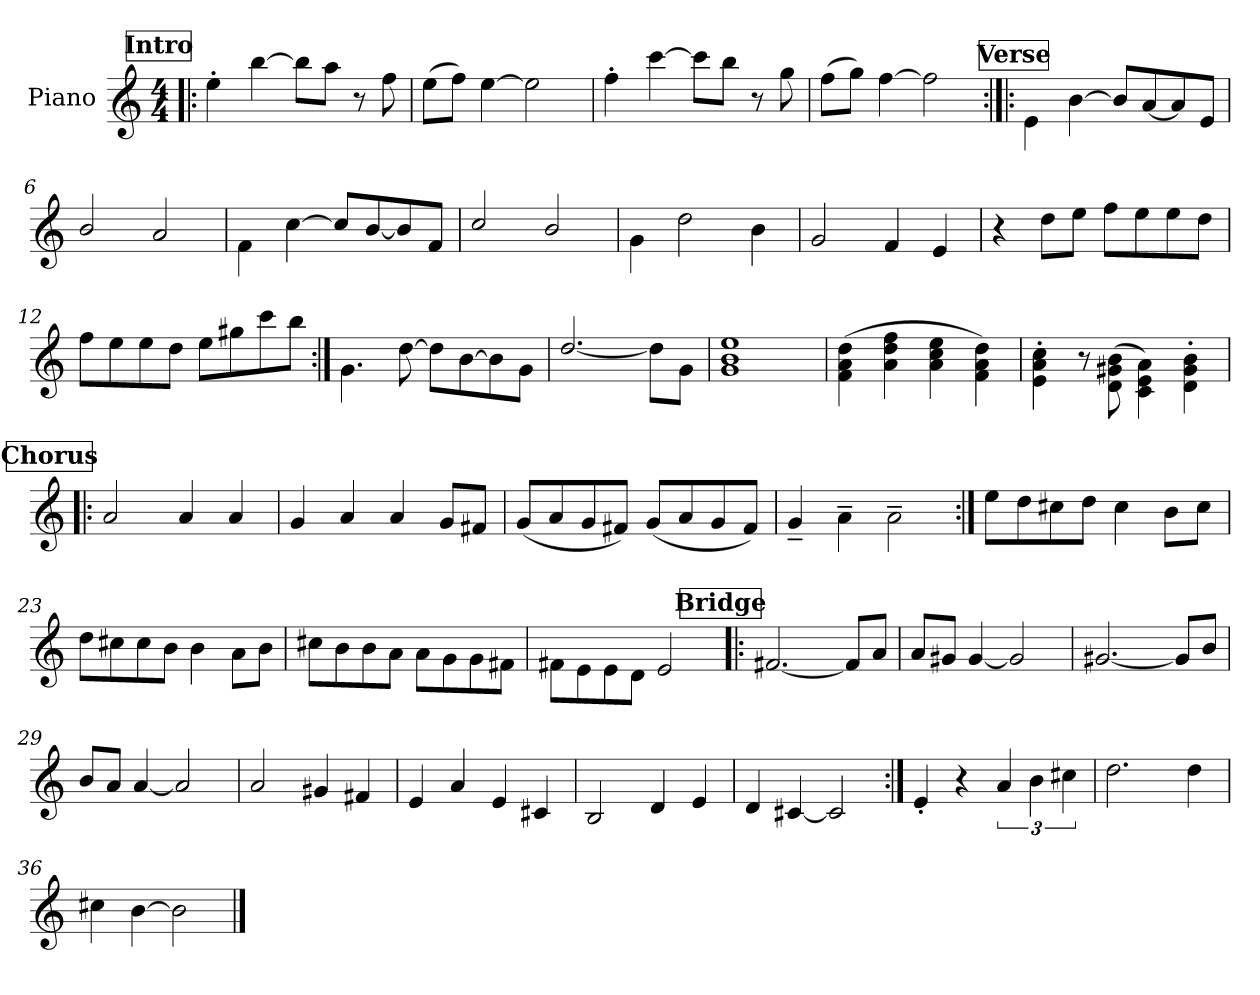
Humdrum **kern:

**kern
*part1
*staff1
*I"Piano
*I'Pno.
*clefG2
*k[]
*M4/4
*MM150
!!LO:REH:place=s1:a:B:fs=14:t=Intro
=1!|:
4ee'\
[4bb\
8bb\L]
8aa\J
8r
8ff\
=2
(>8ee\L
8ff\J)
[4ee\
2ee\]
=3
4ff'\
[4ccc\
8ccc\L]
8bb\J
8r
8gg\
=4
(>8ff\L
8gg\J)
[4ff\
2ff\]
!!LO:LB:g=z
!!LO:REH:place=s1:a:B:fs=14:t=Verse
=5:|!|:
4e\
[4b\
8b/L]
[8a/
8a/]
8e/J
=6
2b/
2a/
=7
4f\
[4cc\
8cc/L]
[8b/
8b/]
8f/J
=8
2cc/
2b/
=9
4g\
2dd\
4b\
=10
2g/
4f/
4e/
=11
4r
8dd\L
8ee\J
8ff\L
8ee\
8ee\
8dd\J
!!LO:LB:g=z
=12
8ff\L
8ee\
8ee\
8dd\J
8ee\L
8gg#X\
8ccc\
8bb\J
=13:|!
4.g\
[8dd\
8dd\L]
[8b\
8b\]
8g\J
=14
[2.dd/
8dd\L]
8g\J
=15
1g 1b 1ee
=16
(>4f\ 4a\ 4dd\
4a\ 4dd\ 4ff\
4a\ 4cc\ 4ee\
4f\ 4a\ 4dd\)
=17
4e\' 4a\' 4cc\'
8r
(>8d\ 8g#X\ 8b\
4c\ 4e\ 4a\)
4d\' 4g#\' 4b\'
!!LO:LB:g=z
!!LO:REH:place=s1:a:B:fs=14:t=Chorus
=18!|:
2a/
4a/
4a/
=19
4g/
4a/
4a/
8g/L
8f#X/J
=20
(<8g/L
8a/
8g/
8f#X/J)
(<8g/L
8a/
8g/
8f#/J)
=21
4g~/
4a~\
2a~\
!!LO:LB:g=z
=22:|!
8ee\L
8dd\
8cc#X\
8dd\J
4cc#\
8b\L
8cc#\J
=23
8dd\L
8cc#X\
8cc#\
8b\J
4b\
8a\L
8b\J
=24
8cc#X\L
8b\
8b\
8a\J
8a\L
8g\
8g\
8f#X\J
=25
8f#X\L
8e\
8e\
8d\J
2e/
!!LO:LB:g=z
!!LO:REH:place=s1:a:B:fs=14:t=Bridge
=26!|:
[2.f#X/
8f#/L]
8a/J
=27
8a/L
8g#X/J
[4g#/
2g#/]
=28
[2.g#X/
8g#/L]
8b/J
=29
8b/L
8a/J
[4a/
2a/]
=30
2a/
4g#X/
4f#X/
!!LO:LB:g=z
=31
4e/
4a/
4e/
4c#X/
=32
2B/
4d/
4e/
=33
4d/
[4c#X/
2c#/]
=34:|!
4e'/
4r
6a/
6b\
6cc#X\
=35
2.dd\
4dd\
=36
4cc#X\
[4b\
2b\]
==
*-
